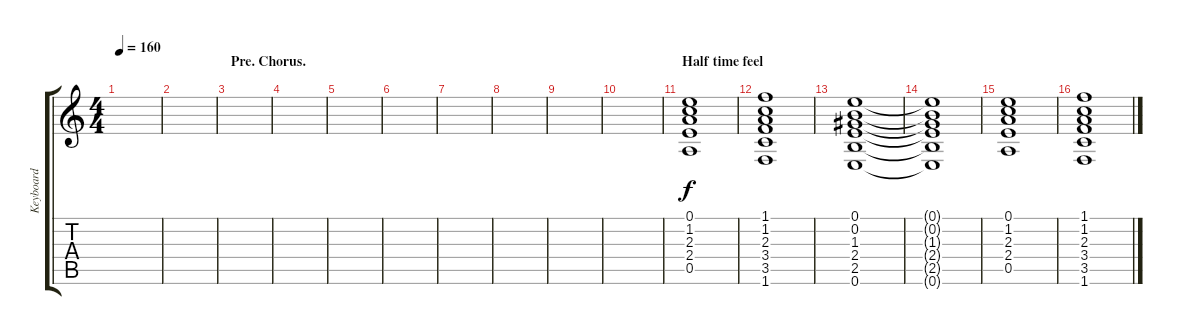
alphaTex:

\track ("Keyboard" "Keyboard") {instrument panflute}
\staff {score tabs}
\tuning (E5 B4 G4 D4 A3 E3) {hide}
\ts (4 4)
\tempo 160
\clef g2
\ks c
|
|
\section ("" "Pre. Chorus.")
|
|
|
|
|
|
|
|
\section ("" "Half time feel")
(0.1 1.2 2.3 2.4 0.5).1{instrument churchorgan} |
(1.1 1.2 2.3 3.4 3.5 1.6).1 |
(0.1 0.2 1.3 2.4 2.5 0.6).1 |
(0.1{t} 0.2{t} 1.3{t} 2.4{t} 2.5{t} 0.6{t}).1 |
(0.1 1.2 2.3 2.4 0.5).1{instrument churchorgan} |
(1.1 1.2 2.3 3.4 3.5 1.6).1
